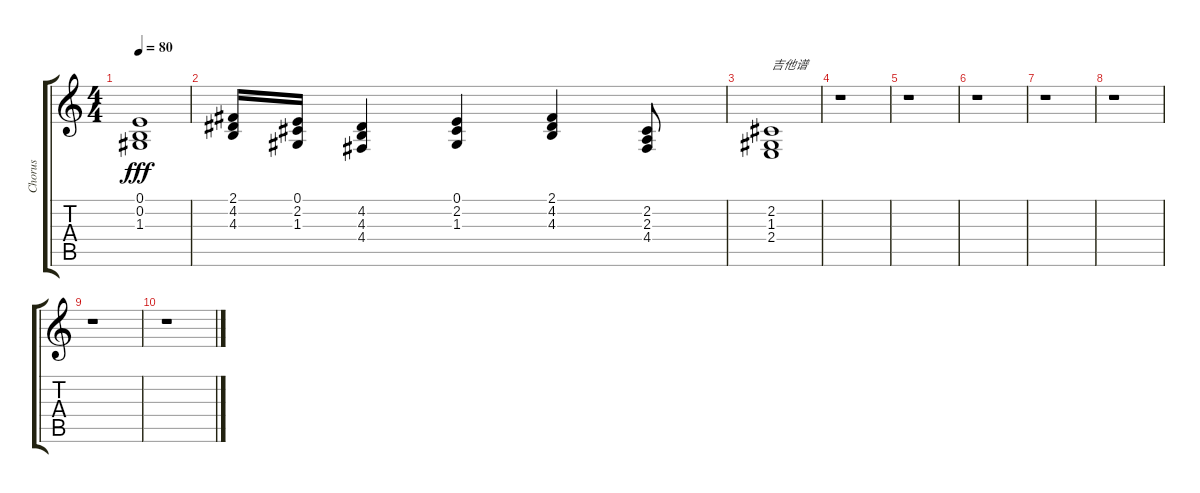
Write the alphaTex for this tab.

\track ("Chorus" "Chorus") {instrument synthvoice}
\staff {score tabs}
\tuning (E4 B3 G3 D3 A2 E2) {hide}
\ts (4 4)
\tempo 80
\clef g2
\ks c
(0.1 0.2 1.3).1{dy fff} |
(2.1 4.2 4.3).16 (0.1 2.2 1.3).16 (4.2 4.3 4.4).4 (0.1 2.2 1.3).4 (2.1 4.2 4.3).4 (2.2 2.3 4.4).8 |
(2.2 1.3 2.4).1{txt "吉他谱"} |
r.1 |
r.1 |
r.1 |
r.1 |
r.1 |
r.1 |
r.1
